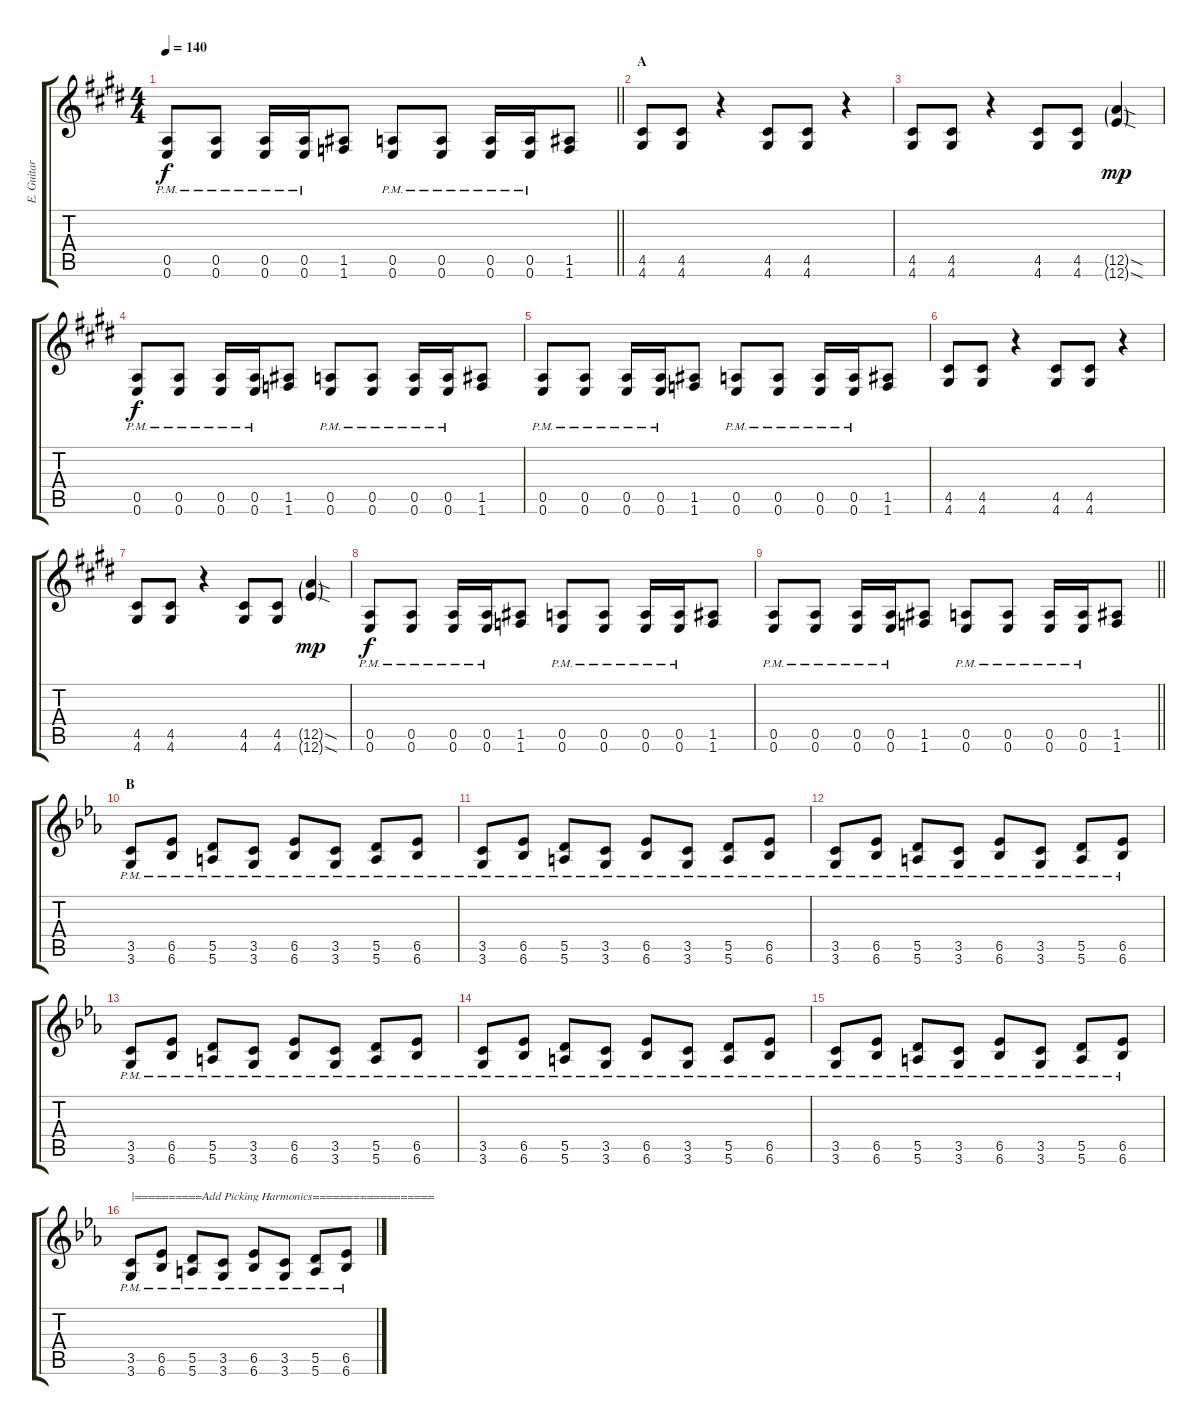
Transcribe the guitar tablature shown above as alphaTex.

\track ("E. Guitar II" "E. Guitar ") {instrument overdrivenguitar}
\staff {score tabs}
\tuning (E4 B3 G3 D3 A2 E2) {hide}
\ts (4 4)
\tempo 140
\clef g2
\barLineRight lightlight
\ks e
(0.5{pm} 0.6{pm}).8{dy f} (0.5{pm} 0.6{pm}).8 (0.5{pm} 0.6{pm}).16 (0.5{pm} 0.6{pm}).16 (1.5 1.6).8 (0.5{pm} 0.6{pm}).8 (0.5{pm} 0.6{pm}).8 (0.5{pm} 0.6{pm}).16 (0.5{pm} 0.6{pm}).16 (1.5 1.6).8 |
\section ("" "A")
(4.5 4.6).8 (4.5 4.6).8 r.4 (4.5 4.6).8 (4.5 4.6).8 r.4 |
(4.5 4.6).8 (4.5 4.6).8 r.4 (4.5 4.6).8 (4.5 4.6).8 (12.5{sod g} 12.6{sod g}).4{dy mp} |
(0.5{pm} 0.6{pm}).8{dy f} (0.5{pm} 0.6{pm}).8 (0.5{pm} 0.6{pm}).16 (0.5{pm} 0.6{pm}).16 (1.5 1.6).8 (0.5{pm} 0.6{pm}).8 (0.5{pm} 0.6{pm}).8 (0.5{pm} 0.6{pm}).16 (0.5{pm} 0.6{pm}).16 (1.5 1.6).8 |
(0.5{pm} 0.6{pm}).8 (0.5{pm} 0.6{pm}).8 (0.5{pm} 0.6{pm}).16 (0.5{pm} 0.6{pm}).16 (1.5 1.6).8 (0.5{pm} 0.6{pm}).8 (0.5{pm} 0.6{pm}).8 (0.5{pm} 0.6{pm}).16 (0.5{pm} 0.6{pm}).16 (1.5 1.6).8 |
(4.5 4.6).8 (4.5 4.6).8 r.4 (4.5 4.6).8 (4.5 4.6).8 r.4 |
(4.5 4.6).8 (4.5 4.6).8 r.4 (4.5 4.6).8 (4.5 4.6).8 (12.5{sod g} 12.6{sod g}).4{dy mp} |
(0.5{pm} 0.6{pm}).8{dy f} (0.5{pm} 0.6{pm}).8 (0.5{pm} 0.6{pm}).16 (0.5{pm} 0.6{pm}).16 (1.5 1.6).8 (0.5{pm} 0.6{pm}).8 (0.5{pm} 0.6{pm}).8 (0.5{pm} 0.6{pm}).16 (0.5{pm} 0.6{pm}).16 (1.5 1.6).8 |
\barLineRight lightlight
(0.5{pm} 0.6{pm}).8 (0.5{pm} 0.6{pm}).8 (0.5{pm} 0.6{pm}).16 (0.5{pm} 0.6{pm}).16 (1.5 1.6).8 (0.5{pm} 0.6{pm}).8 (0.5{pm} 0.6{pm}).8 (0.5{pm} 0.6{pm}).16 (0.5{pm} 0.6{pm}).16 (1.5 1.6).8 |
\section ("" "B")
\ks eb
(3.5{pm} 3.6{pm}).8 (6.5{pm} 6.6{pm}).8 (5.5{pm} 5.6{pm}).8 (3.5{pm} 3.6{pm}).8 (6.5{pm} 6.6{pm}).8 (3.5{pm} 3.6{pm}).8 (5.5{pm} 5.6{pm}).8 (6.5{pm} 6.6{pm}).8 |
(3.5{pm} 3.6{pm}).8 (6.5{pm} 6.6{pm}).8 (5.5{pm} 5.6{pm}).8 (3.5{pm} 3.6{pm}).8 (6.5{pm} 6.6{pm}).8 (3.5{pm} 3.6{pm}).8 (5.5{pm} 5.6{pm}).8 (6.5{pm} 6.6{pm}).8 |
(3.5{pm} 3.6{pm}).8 (6.5{pm} 6.6{pm}).8 (5.5{pm} 5.6{pm}).8 (3.5{pm} 3.6{pm}).8 (6.5{pm} 6.6{pm}).8 (3.5{pm} 3.6{pm}).8 (5.5{pm} 5.6{pm}).8 (6.5{pm} 6.6{pm}).8 |
(3.5{pm} 3.6{pm}).8 (6.5{pm} 6.6{pm}).8 (5.5{pm} 5.6{pm}).8 (3.5{pm} 3.6{pm}).8 (6.5{pm} 6.6{pm}).8 (3.5{pm} 3.6{pm}).8 (5.5{pm} 5.6{pm}).8 (6.5{pm} 6.6{pm}).8 |
(3.5{pm} 3.6{pm}).8 (6.5{pm} 6.6{pm}).8 (5.5{pm} 5.6{pm}).8 (3.5{pm} 3.6{pm}).8 (6.5{pm} 6.6{pm}).8 (3.5{pm} 3.6{pm}).8 (5.5{pm} 5.6{pm}).8 (6.5{pm} 6.6{pm}).8 |
(3.5{pm} 3.6{pm}).8 (6.5{pm} 6.6{pm}).8 (5.5{pm} 5.6{pm}).8 (3.5{pm} 3.6{pm}).8 (6.5{pm} 6.6{pm}).8 (3.5{pm} 3.6{pm}).8 (5.5{pm} 5.6{pm}).8 (6.5{pm} 6.6{pm}).8 |
(3.5{pm} 3.6{pm}).8{txt "|==========Add Picking Harmonics=================="} (6.5{pm} 6.6{pm}).8 (5.5{pm} 5.6{pm}).8 (3.5{pm} 3.6{pm}).8 (6.5{pm} 6.6{pm}).8 (3.5{pm} 3.6{pm}).8 (5.5{pm} 5.6{pm}).8 (6.5{pm} 6.6{pm}).8
